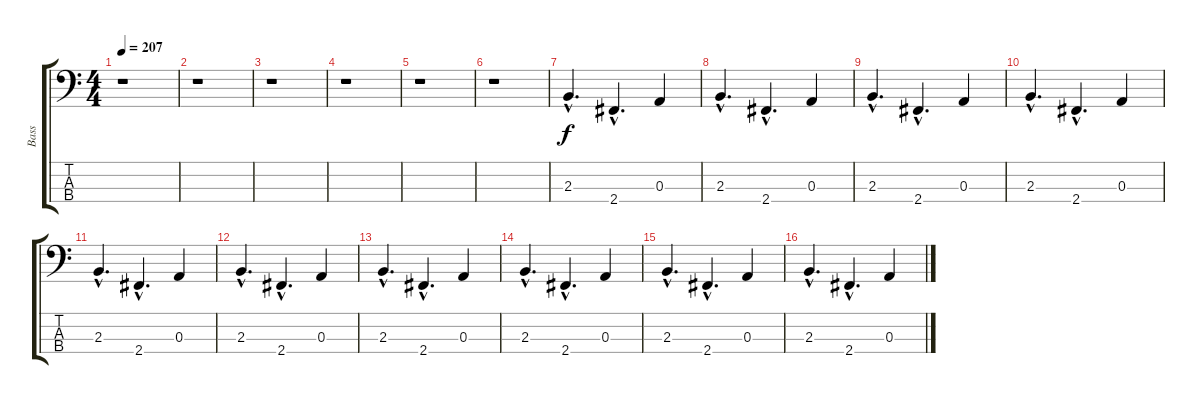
\track ("Bass" "Bass") {instrument electricbassfinger}
\staff {score tabs}
\tuning (G2 D2 A1 E1) {hide}
\ts (4 4)
\tempo 207
\clef f4
\ks c
r.1{dy f instrument electricbassfinger} |
r.1 |
r.1 |
r.1 |
r.1 |
r.1 |
2.3{hac}.4{d} 2.4{hac}.4{d} 0.3.4 |
2.3{hac}.4{d} 2.4{hac}.4{d} 0.3.4 |
2.3{hac}.4{d} 2.4{hac}.4{d} 0.3.4 |
2.3{hac}.4{d} 2.4{hac}.4{d} 0.3.4 |
2.3{hac}.4{d} 2.4{hac}.4{d} 0.3.4 |
2.3{hac}.4{d} 2.4{hac}.4{d} 0.3.4 |
2.3{hac}.4{d} 2.4{hac}.4{d} 0.3.4 |
2.3{hac}.4{d} 2.4{hac}.4{d} 0.3.4 |
2.3{hac}.4{d} 2.4{hac}.4{d} 0.3.4 |
2.3{hac}.4{d} 2.4{hac}.4{d} 0.3.4
